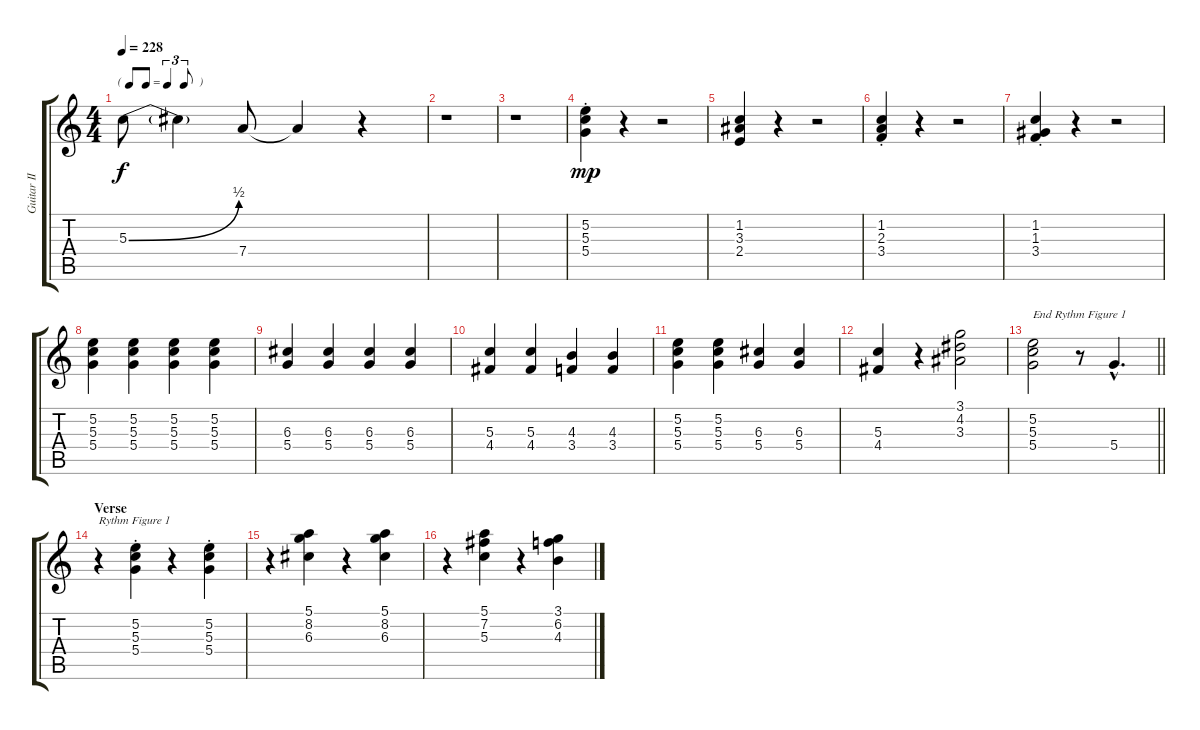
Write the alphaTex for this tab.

\track ("Guitar II [Dobro]" "Guitar II ") {instrument electricguitarjazz}
\staff {score tabs}
\tuning (E4 B3 G3 D3 A2 E2) {hide}
\ts (4 4)
\tf triplet8th
\tempo 228
\clef g2
\ks c
5.3{be (bend 0 0 60 2)}.8{dy f} 5.3{t}.4 7.4.8 7.4{t}.4 r.4 |
r.1 |
r.1 |
(5.2{st} 5.3{st} 5.4{st}).4{dy mp} r.4 r.2 |
(1.2 3.3 2.4).4 r.4 r.2 |
(1.2{st} 2.3{st} 3.4{st}).4 r.4 r.2 |
(1.2{st} 1.3{st} 3.4{st}).4 r.4 r.2 |
(5.2 5.3 5.4).4 (5.2 5.3 5.4).4 (5.2 5.3 5.4).4 (5.2 5.3 5.4).4 |
(6.3 5.4).4 (6.3 5.4).4 (6.3 5.4).4 (6.3 5.4).4 |
(5.3 4.4).4 (5.3 4.4).4 (4.3 3.4).4 (4.3 3.4).4 |
(5.2 5.3 5.4).4 (5.2 5.3 5.4).4 (6.3 5.4).4 (6.3 5.4).4 |
(5.3 4.4).4 r.4 (3.1 4.2 3.3).2 |
\barLineRight lightlight
(5.2 5.3 5.4).2{txt "End Rythm Figure 1"} r.8 5.4{hac}.4{d} |
\section ("" "Verse")
r.4{txt "Rythm Figure 1"} (5.2{st} 5.3{st} 5.4{st}).4 r.4 (5.2{st} 5.3{st} 5.4{st}).4 |
r.4 (5.1 8.2 6.3).4 r.4 (5.1 8.2 6.3).4 |
r.4 (5.1 7.2 5.3).4 r.4 (3.1 6.2 4.3).4
